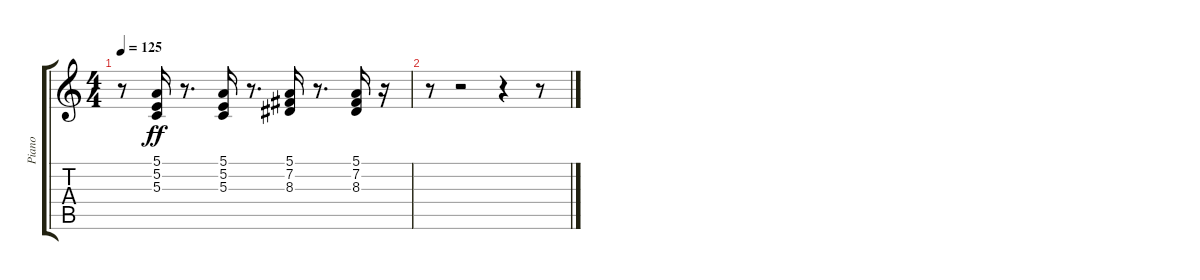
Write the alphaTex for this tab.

\track ("Piano" "Piano") {instrument brightacousticpiano}
\staff {score tabs}
\tuning (E4 B3 G3 D3 A2 E2) {hide}
\ts (4 4)
\tempo 125
\clef g2
\ks c
r.8{dy ff} (5.1 5.2 5.3).16 r.8{d} (5.1 5.2 5.3).16 r.8{d} (5.1 7.2 8.3).16 r.8{d} (5.1 7.2 8.3).16 r.16 |
r.8 r.2 r.4 r.8
